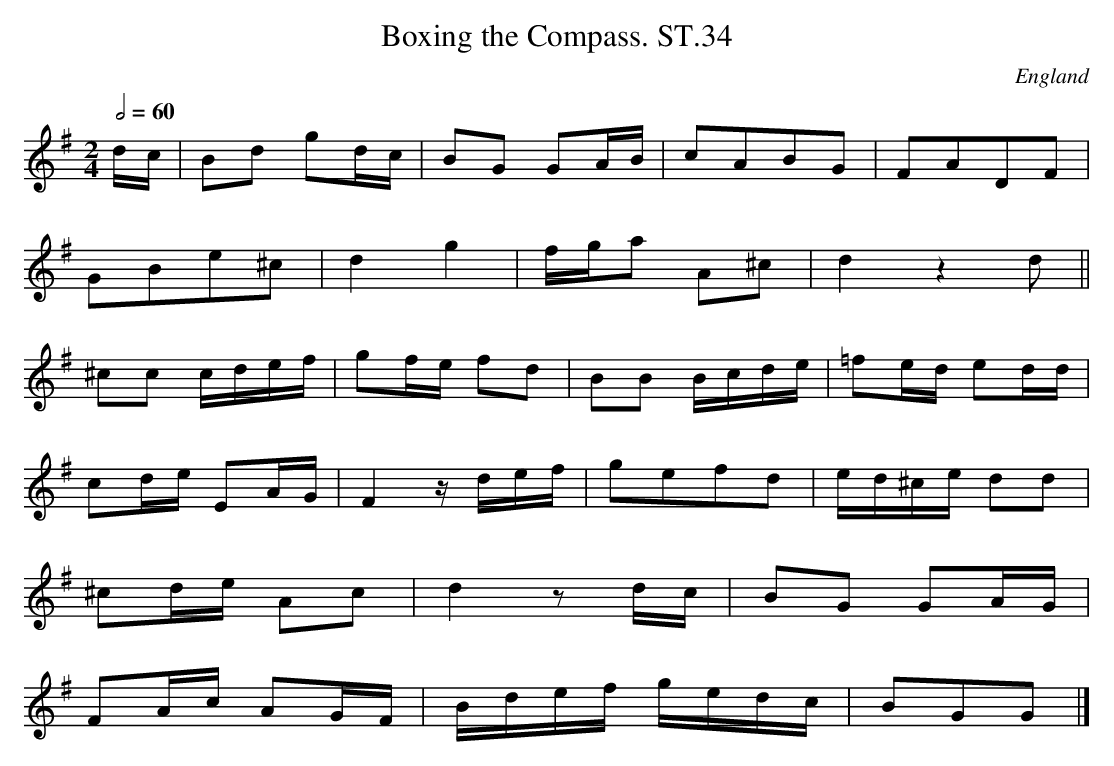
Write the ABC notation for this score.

X:1
T:Boxing the Compass. ST.34
L:1/8
M:2/4
O:England
Q:1/2=60
K:G
d/c/|Bd gd/c/|BG GA/B/|cABG|FADF|!
GBe^c|d2g2|f/g/a A^c|d2z2d||!
^cc c/d/e/f/|gf/e/ fd|BB B/c/d/e/|=fe/d/ ed/d/|!
cd/e/ EA/G/|F2z/d/e/f/|gefd|e/d/^c/e/ dd|!
^cd/e/ Ac|d2 zd/c/|BG GA/G/|!
FA/c/ AG/F/|B/d/e/f/ g/e/d/c/|BGG|]
